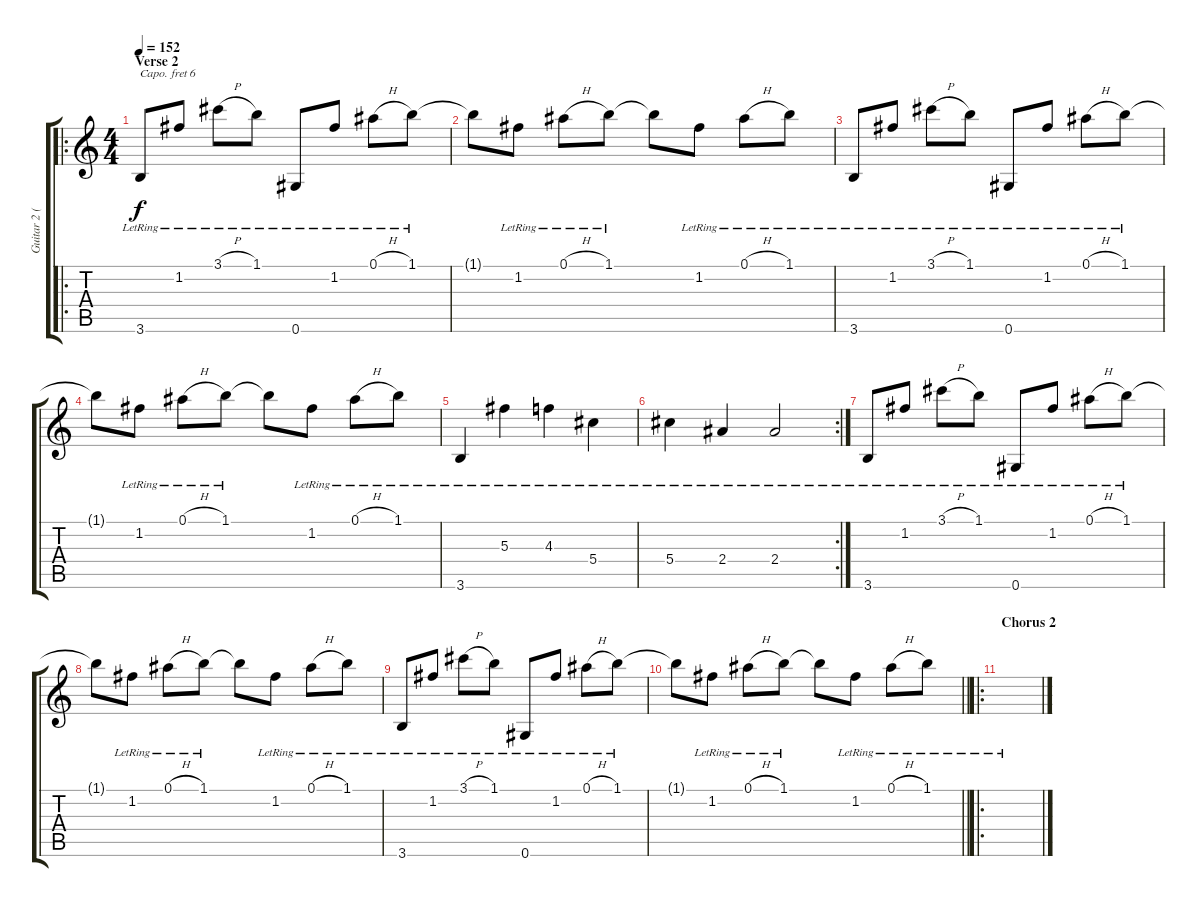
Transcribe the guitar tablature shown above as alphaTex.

\track ("Guitar 2 (Clean)" "Guitar 2 (") {instrument electricguitarjazz}
\staff {score tabs}
\capo 6
\tuning (E4 B3 G3 D3 A2 D2) {hide}
\ro
\ts (4 4)
\section ("" "Verse 2")
\tempo 152
\clef g2
\ks c
3.6{lr}.8{dy f} 1.2{lr}.8 3.1{h lr}.8 1.1{lr}.8 0.6{lr}.8 1.2{lr}.8 0.1{h lr}.8 1.1{lr}.8 |
1.1{t}.8 1.2{lr}.8 0.1{h lr}.8 1.1{lr}.8 1.1{t}.8 1.2{lr}.8 0.1{h lr}.8 1.1{lr}.8 |
3.6{lr}.8 1.2{lr}.8 3.1{h lr}.8 1.1{lr}.8 0.6{lr}.8 1.2{lr}.8 0.1{h lr}.8 1.1{lr}.8 |
1.1{t}.8 1.2{lr}.8 0.1{h lr}.8 1.1{lr}.8 1.1{t}.8 1.2{lr}.8 0.1{h lr}.8 1.1{lr}.8 |
3.6{lr}.4 5.3{lr}.4 4.3{lr}.4 5.4{lr}.4 |
\rc 2
5.4{lr}.4 2.4{lr}.4 2.4{lr}.2 |
3.6{lr}.8 1.2{lr}.8 3.1{h lr}.8 1.1{lr}.8 0.6{lr}.8 1.2{lr}.8 0.1{h lr}.8 1.1{lr}.8 |
1.1{t}.8 1.2{lr}.8 0.1{h lr}.8 1.1{lr}.8 1.1{t}.8 1.2{lr}.8 0.1{h lr}.8 1.1{lr}.8 |
3.6{lr}.8 1.2{lr}.8 3.1{h lr}.8 1.1{lr}.8 0.6{lr}.8 1.2{lr}.8 0.1{h lr}.8 1.1{lr}.8 |
\barLineRight lightlight
1.1{t}.8 1.2{lr}.8 0.1{h lr}.8 1.1{lr}.8 1.1{t}.8 1.2{lr}.8 0.1{h lr}.8 1.1{lr}.8 |
\ro
\section ("" "Chorus 2")
